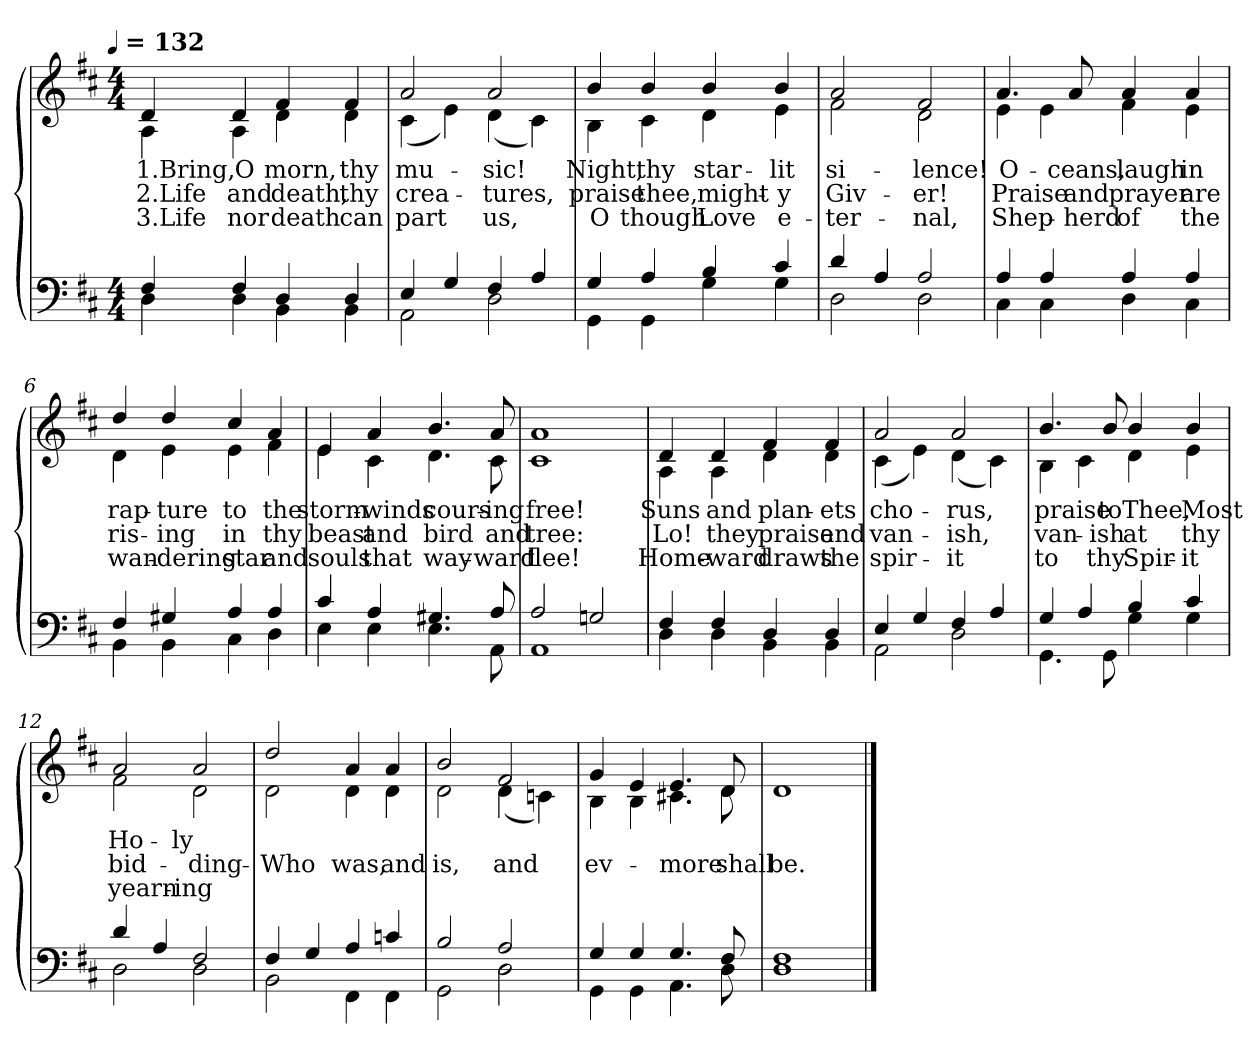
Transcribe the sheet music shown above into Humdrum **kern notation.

**kern	**text	**text	**text	**text	**kern	**text	**text	**text
*part1	*part1	*part1	*part1	*part1	*part1	*part1	*part1	*part1
*staff2	*staff2	*staff2	*staff2	*staff2	*staff1	*staff1	*staff1	*staff1
*clefF4	*	*	*	*	*clefG2	*	*	*
*k[f#c#]	*	*	*	*	*k[f#c#]	*	*	*
!!LO:TX:omd:t=[quarter] = 132
*M4/4	*	*	*	*	*M4/4	*	*	*
*MM132	*	*	*	*	*MM132	*	*	*
=1	=1	=1	=1	=1	=1	=1	=1	=1
*^	*	*	*	*	*^	*	*	*
4F#/	4D\	.	.	.	.	4d/	4A\	1.Bring,	2.Life	3.Life
4F#/	4D\	.	.	.	.	4d/	4A\	O	and	nor
4D/	4BB\	.	.	.	.	4f#/	4d\	morn,	death,	death
4D/	4BB\	.	.	.	.	4f#/	4d\	thy	thy	can
=2	=2	=2	=2	=2	=2	=2	=2	=2	=2	=2
4E/	2AA\	.	.	.	.	2a/	(<4c#\	mu-	crea-	part
4G/	.	.	.	.	.	.	4e\)	.	.	.
4F#/	2D\	.	.	.	.	2a/	(<4d\	-sic!	-tures,	us,
4A/	.	.	.	.	.	.	4c#\)	.	.	.
=3	=3	=3	=3	=3	=3	=3	=3	=3	=3	=3
4G/	4GG\	.	.	.	.	4b/	4B\	Night,	praise	O
4A/	4GG\	.	.	.	.	4b/	4c#\	thy	thee,	though
4B/	4G\	.	.	.	.	4b/	4d\	star-	might-	Love
4c#/	4G\	.	.	.	.	4b/	4e\	-lit	-y	e-
=4	=4	=4	=4	=4	=4	=4	=4	=4	=4	=4
4d/	2D\	.	.	.	.	2a/	2f#\	si-	Giv-	-ter-
4A/	.	.	.	.	.	.	.	.	.	.
2A/	2D\	.	.	.	.	2f#/	2d\	-lence!	-er!	-nal,
!!LO:LB:g=z	!!
=5	=5	=5	=5	=5	=5	=5	=5	=5	=5	=5
4A/	4C#\	.	.	.	.	4.a/	4e\	O-	Praise	Shep-
4A/	4C#\	.	.	.	.	.	4e\	.	.	.
.	.	.	.	.	.	8a/	.	-ceans,	and	-herd
4A/	4D\	.	.	.	.	4a/	4f#\	laugh	prayer	of
4A/	4C#\	.	.	.	.	4a/	4e\	in	are	the
=6	=6	=6	=6	=6	=6	=6	=6	=6	=6	=6
4F#/	4BB\	.	.	.	.	4dd/	4d\	rap-	ris-	wan-
4G#X/	4BB\	.	.	.	.	4dd/	4e\	-ture	-ing	-dering
4A/	4C#\	.	.	.	.	4cc#/	4e\	to	in	star
4A/	4D\	.	.	.	.	4a/	4f#\	the	thy	and
=7	=7	=7	=7	=7	=7	=7	=7	=7	=7	=7
4c#/	4E\	.	.	.	.	4e/	4e\	storm-	beast	souls
4A/	4E\	.	.	.	.	4a/	4c#\	-winds	and	that
4.G#X/	4.E\	.	.	.	.	4.b/	4.d\	cours-	bird	way-
8A/	8AA\	.	.	.	.	8a/	8c#\	-ing	and	-ward
=8	=8	=8	=8	=8	=8	=8	=8	=8	=8	=8
2A/	1AA	.	.	.	.	1a	1c#	free!	tree:	flee!
2Gn/	.	.	.	.	.	.	.	.	.	.
!!LO:LB:g=z	!!
=9	=9	=9	=9	=9	=9	=9	=9	=9	=9	=9
4F#/	4D\	.	.	.	.	4d/	4A\	Suns	Lo!	Home-
4F#/	4D\	.	.	.	.	4d/	4A\	and	they	-ward
4D/	4BB\	.	.	.	.	4f#/	4d\	plan-	praise	draws
4D/	4BB\	.	.	.	.	4f#/	4d\	-ets	and	the
=10	=10	=10	=10	=10	=10	=10	=10	=10	=10	=10
4E/	2AA\	.	.	.	.	2a/	(<4c#\	cho-	van-	spir-
4G/	.	.	.	.	.	.	4e\)	.	.	.
4F#/	2D\	.	.	.	.	2a/	(<4d\	-rus,	-ish,	-it
4A/	.	.	.	.	.	.	4c#\)	.	.	.
=11	=11	=11	=11	=11	=11	=11	=11	=11	=11	=11
4G/	4.GG\	.	.	.	.	4.b/	4B\	praise	van-	to
4A/	.	.	.	.	.	.	4c#\	.	.	.
.	8GG\	.	.	.	.	8b/	.	to	-ish	thy
4B/	4G\	.	.	.	.	4b/	4d\	Thee,	at	Spir-
4c#/	4G\	.	.	.	.	4b/	4e\	Most	thy	-it
=12	=12	=12	=12	=12	=12	=12	=12	=12	=12	=12
4d/	2D\	.	.	.	.	2a/	2f#\	Ho-	bid-	yearn-
4A/	.	.	.	.	.	.	.	.	.	.
2F#/	2D\	.	.	.	.	2a/	2d\	-ly	-ding-	-ing
!!LO:LB:g=z	!!
=13	=13	=13	=13	=13	=13	=13	=13	=13	=13	=13
4F#/	2BB\	.	.	.	.	2dd/	2d\	.	-Who	.
4G/	.	.	.	.	.	.	.	.	.	.
4A/	4FF#\	.	.	.	.	4a/	4d\	.	was,	.
4cn/	4FF#\	.	.	.	.	4a/	4d\	.	and	.
=14	=14	=14	=14	=14	=14	=14	=14	=14	=14	=14
2B/	2GG\	.	.	.	.	2b/	2d\	.	is,	.
2A/	2D\	.	.	.	.	2f#/	(<4d\	.	and	.
.	.	.	.	.	.	.	4cn\)	.	.	.
=15	=15	=15	=15	=15	=15	=15	=15	=15	=15	=15
4G/	4GG\	.	.	.	.	4g/	4B\	.	ev-	.
4G/	4GG\	.	.	.	.	4e/	4B\	.	.	.
4.G/	4.AA\	.	.	.	.	4.e/	4.c#X\	.	-more	.
8F#/	8D\	.	.	.	.	8d/	8d\	.	shall	.
*	*	*	*	*	*	*v	*v	*	*	*
=16	=16	=16	=16	=16	=16	=16	=16	=16	=16
1F#	1D	.	.	.	.	1d	.	be.	.
*v	*v	*	*	*	*	*	*	*	*
==	==	==	==	==	==	==	==	==
*-	*-	*-	*-	*-	*-	*-	*-	*-
